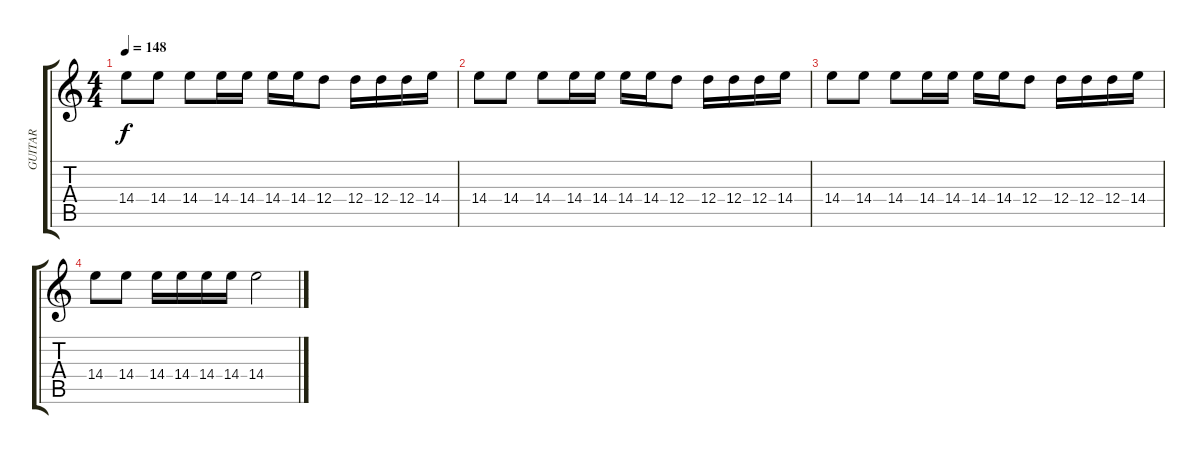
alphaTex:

\track ("GUITAR" "GUITAR") {instrument overdrivenguitar}
\staff {score tabs}
\tuning (E4 B3 G3 D3 A2 E2) {hide}
\ts (4 4)
\tempo 148
\clef g2
\ks c
14.4.8{dy f} 14.4.8 14.4.8 14.4.16 14.4.16 14.4.16 14.4.16 12.4.8 12.4.16 12.4.16 12.4.16 14.4.16 |
14.4.8 14.4.8 14.4.8 14.4.16 14.4.16 14.4.16 14.4.16 12.4.8 12.4.16 12.4.16 12.4.16 14.4.16 |
14.4.8 14.4.8 14.4.8 14.4.16 14.4.16 14.4.16 14.4.16 12.4.8 12.4.16 12.4.16 12.4.16 14.4.16 |
14.4.8 14.4.8 14.4.16 14.4.16 14.4.16 14.4.16 14.4.2
